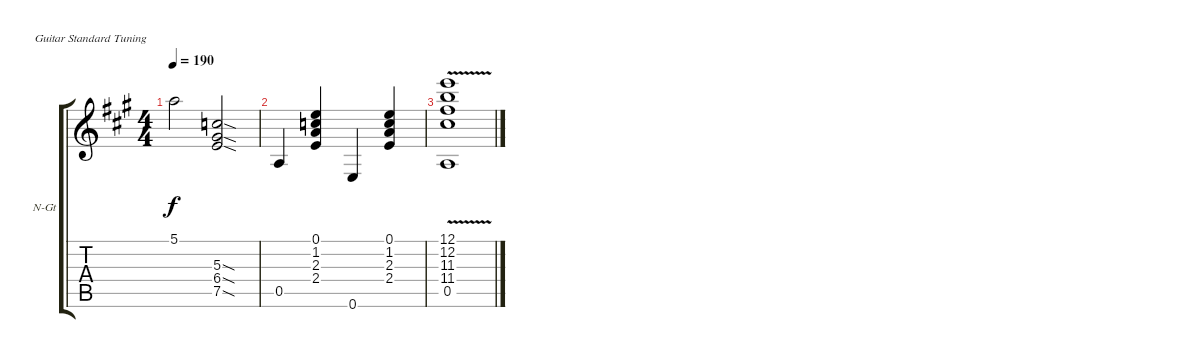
\bracketExtendMode groupsimilarinstruments
\firstSystemTrackNameOrientation horizontal
\otherSystemsTrackNameOrientation horizontal
\track ("Track 1" "N-Gt") {instrument acousticguitarnylon}
\staff {score tabs}
\tuning (E4 B3 G3 D3 A2 E2)
\ts (4 4)
\tempo 190
\clef g2
\ks a
5.1{t}.2{dy f} (5.3{sod} 6.4{sod} 7.5{sod}).2 |
0.5.4 (0.1 1.2 2.3 2.4).4 0.6.4 (0.1 1.2 2.3 2.4).4 |
(12.1{v} 12.2{v} 11.3{v} 11.4{v} 0.5{v}).1
